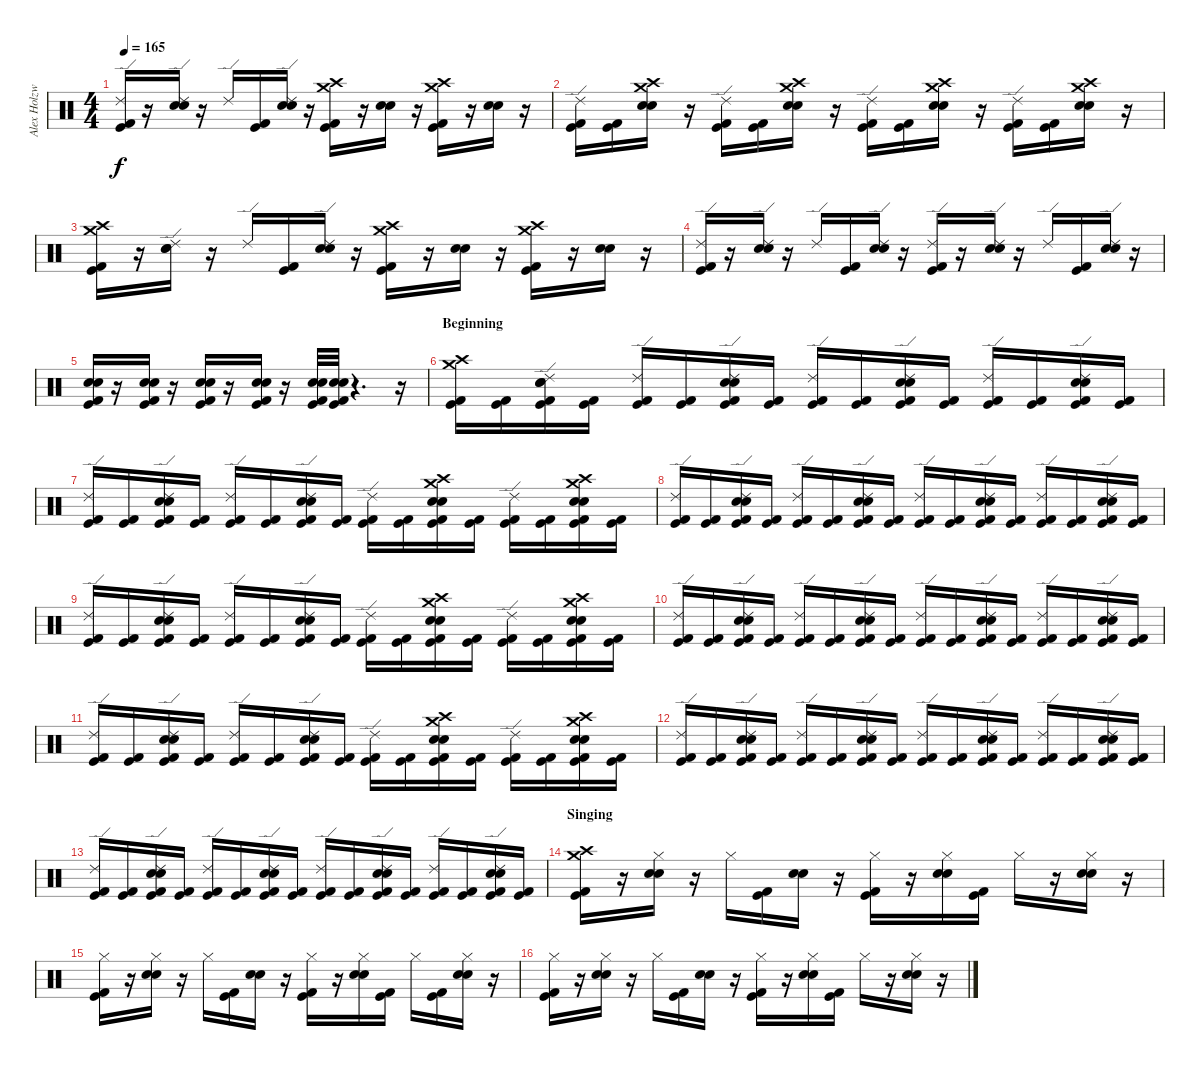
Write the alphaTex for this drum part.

\track ("Alex Holzwarth" "Alex Holzw") {instrument percussion}
\staff {score}
\articulation defaults
\ts (4 4)
\tempo 165
\clef neutral
\ks c
("Ride (edge) 2" "Kick (hit) 2" "Kick (hit)").16{dy f} r.16 ("Ride (edge) 2" "Electric Snare (hit)" "Snare (hit) 2").16 r.16 "Ride (edge) 2".16 ("Kick (hit) 2" "Kick (hit)").16 ("Ride (edge) 2" "Electric Snare (hit)" "Snare (hit) 2").16 r.16 ("Crash high (hit)" "Crash medium (hit)" "Kick (hit) 2" "Kick (hit)").16 r.16 ("Electric Snare (hit)" "Snare (hit) 2").16 r.16 ("Crash high (hit)" "Crash medium (hit)" "Kick (hit)" "Kick (hit) 2").16 r.16 ("Electric Snare (hit)" "Snare (hit) 2").16 r.16 |
("Ride (edge) 2" "Kick (hit) 2" "Kick (hit)").16 ("Kick (hit) 2" "Kick (hit)").16 ("Crash high (hit)" "Crash medium (hit)" "Electric Snare (hit)" "Snare (hit) 2").16 r.16 ("Ride (edge) 2" "Kick (hit) 2" "Kick (hit)").16 ("Kick (hit) 2" "Kick (hit)").16 ("Crash high (hit)" "Crash medium (hit)" "Electric Snare (hit)" "Snare (hit) 2").16 r.16 ("Ride (edge) 2" "Kick (hit) 2" "Kick (hit)").16 ("Kick (hit) 2" "Kick (hit)").16 ("Crash high (hit)" "Crash medium (hit)" "Electric Snare (hit)" "Snare (hit) 2").16 r.16 ("Ride (edge) 2" "Kick (hit) 2" "Kick (hit)").16 ("Kick (hit) 2" "Kick (hit)").16 ("Crash medium (hit)" "Crash high (hit)" "Electric Snare (hit)" "Snare (hit) 2").16 r.16 |
("Crash medium (hit)" "Crash high (hit)" "Kick (hit) 2" "Kick (hit)").16 r.16 ("Ride (edge) 2" "Electric Snare (hit)" "Snare (hit) 2").16 r.16 "Ride (edge) 2".16 ("Kick (hit) 2" "Kick (hit)").16 ("Ride (edge) 2" "Electric Snare (hit)" "Snare (hit) 2").16 r.16 ("Crash high (hit)" "Crash medium (hit)" "Kick (hit) 2" "Kick (hit)").16 r.16 ("Electric Snare (hit)" "Snare (hit) 2").16 r.16 ("Crash high (hit)" "Crash medium (hit)" "Kick (hit) 2" "Kick (hit)").16 r.16 ("Electric Snare (hit)" "Snare (hit) 2").16 r.16 |
("Ride (edge) 2" "Kick (hit) 2" "Kick (hit)").16 r.16 ("Ride (edge) 2" "Electric Snare (hit)" "Snare (hit) 2").16 r.16 "Ride (edge) 2".16 ("Kick (hit)" "Kick (hit) 2").16 ("Ride (edge) 2" "Electric Snare (hit)" "Snare (hit) 2").16 r.16 ("Ride (edge) 2" "Kick (hit) 2" "Kick (hit)").16 r.16 ("Ride (edge) 2" "Electric Snare (hit)" "Snare (hit) 2").16 r.16 "Ride (edge) 2".16 ("Kick (hit)" "Kick (hit) 2").16 ("Ride (edge) 2" "Electric Snare (hit)" "Snare (hit) 2").16 r.16 |
("Electric Snare (hit)" "Snare (hit) 2" "Kick (hit) 2" "Kick (hit)").16 r.16 ("Electric Snare (hit)" "Snare (hit) 2" "Kick (hit) 2" "Kick (hit)").16 r.16 ("Electric Snare (hit)" "Snare (hit) 2" "Kick (hit) 2" "Kick (hit)").16 r.16 ("Electric Snare (hit)" "Snare (hit) 2" "Kick (hit) 2" "Kick (hit)").16 r.16 ("Kick (hit) 2" "Kick (hit)" "Electric Snare (hit)" "Snare (hit) 2").32 ("Kick (hit) 2" "Kick (hit)" "Electric Snare (hit)" "Snare (hit) 2").32 r.4{d} r.16 |
\section ("" "Beginning")
("Crash high (hit)" "Crash medium (hit)" "Kick (hit) 2" "Kick (hit)").16 ("Kick (hit) 2" "Kick (hit)").16 ("Ride (edge) 2" "Electric Snare (hit)" "Snare (hit) 2" "Kick (hit) 2" "Kick (hit)").16 ("Kick (hit) 2" "Kick (hit)").16 ("Ride (edge) 2" "Kick (hit) 2" "Kick (hit)").16 ("Kick (hit) 2" "Kick (hit)").16 ("Ride (edge) 2" "Electric Snare (hit)" "Snare (hit) 2" "Kick (hit) 2" "Kick (hit)").16 ("Kick (hit) 2" "Kick (hit)").16 ("Ride (edge) 2" "Kick (hit) 2" "Kick (hit)").16 ("Kick (hit) 2" "Kick (hit)").16 ("Ride (edge) 2" "Electric Snare (hit)" "Snare (hit) 2" "Kick (hit) 2" "Kick (hit)").16 ("Kick (hit) 2" "Kick (hit)").16 ("Ride (edge) 2" "Kick (hit) 2" "Kick (hit)").16 ("Kick (hit) 2" "Kick (hit)").16 ("Ride (edge) 2" "Electric Snare (hit)" "Snare (hit) 2" "Kick (hit) 2" "Kick (hit)").16 ("Kick (hit) 2" "Kick (hit)").16 |
("Ride (edge) 2" "Kick (hit) 2" "Kick (hit)").16 ("Kick (hit) 2" "Kick (hit)").16 ("Ride (edge) 2" "Electric Snare (hit)" "Snare (hit) 2" "Kick (hit) 2" "Kick (hit)").16 ("Kick (hit) 2" "Kick (hit)").16 ("Ride (edge) 2" "Kick (hit) 2" "Kick (hit)").16 ("Kick (hit) 2" "Kick (hit)").16 ("Ride (edge) 2" "Electric Snare (hit)" "Snare (hit) 2" "Kick (hit) 2" "Kick (hit)").16 ("Kick (hit) 2" "Kick (hit)").16 ("Ride (edge) 2" "Kick (hit) 2" "Kick (hit)").16 ("Kick (hit) 2" "Kick (hit)").16 ("Crash high (hit)" "Crash medium (hit)" "Electric Snare (hit)" "Snare (hit) 2" "Kick (hit) 2" "Kick (hit)").16 ("Kick (hit) 2" "Kick (hit)").16 ("Ride (edge) 2" "Kick (hit) 2" "Kick (hit)").16 ("Kick (hit) 2" "Kick (hit)").16 ("Crash high (hit)" "Crash medium (hit)" "Electric Snare (hit)" "Snare (hit) 2" "Kick (hit) 2" "Kick (hit)").16 ("Kick (hit) 2" "Kick (hit)").16 |
("Ride (edge) 2" "Kick (hit) 2" "Kick (hit)").16 ("Kick (hit) 2" "Kick (hit)").16 ("Ride (edge) 2" "Electric Snare (hit)" "Snare (hit) 2" "Kick (hit) 2" "Kick (hit)").16 ("Kick (hit) 2" "Kick (hit)").16 ("Ride (edge) 2" "Kick (hit) 2" "Kick (hit)").16 ("Kick (hit) 2" "Kick (hit)").16 ("Ride (edge) 2" "Electric Snare (hit)" "Snare (hit) 2" "Kick (hit) 2" "Kick (hit)").16 ("Kick (hit) 2" "Kick (hit)").16 ("Ride (edge) 2" "Kick (hit) 2" "Kick (hit)").16 ("Kick (hit) 2" "Kick (hit)").16 ("Ride (edge) 2" "Electric Snare (hit)" "Snare (hit) 2" "Kick (hit) 2" "Kick (hit)").16 ("Kick (hit) 2" "Kick (hit)").16 ("Ride (edge) 2" "Kick (hit) 2" "Kick (hit)").16 ("Kick (hit) 2" "Kick (hit)").16 ("Ride (edge) 2" "Electric Snare (hit)" "Snare (hit) 2" "Kick (hit) 2" "Kick (hit)").16 ("Kick (hit) 2" "Kick (hit)").16 |
("Ride (edge) 2" "Kick (hit) 2" "Kick (hit)").16 ("Kick (hit) 2" "Kick (hit)").16 ("Ride (edge) 2" "Electric Snare (hit)" "Snare (hit) 2" "Kick (hit) 2" "Kick (hit)").16 ("Kick (hit) 2" "Kick (hit)").16 ("Ride (edge) 2" "Kick (hit) 2" "Kick (hit)").16 ("Kick (hit) 2" "Kick (hit)").16 ("Ride (edge) 2" "Electric Snare (hit)" "Snare (hit) 2" "Kick (hit) 2" "Kick (hit)").16 ("Kick (hit) 2" "Kick (hit)").16 ("Ride (edge) 2" "Kick (hit) 2" "Kick (hit)").16 ("Kick (hit) 2" "Kick (hit)").16 ("Crash high (hit)" "Crash medium (hit)" "Electric Snare (hit)" "Snare (hit) 2" "Kick (hit) 2" "Kick (hit)").16 ("Kick (hit) 2" "Kick (hit)").16 ("Ride (edge) 2" "Kick (hit) 2" "Kick (hit)").16 ("Kick (hit) 2" "Kick (hit)").16 ("Crash high (hit)" "Crash medium (hit)" "Electric Snare (hit)" "Snare (hit) 2" "Kick (hit) 2" "Kick (hit)").16 ("Kick (hit) 2" "Kick (hit)").16 |
("Ride (edge) 2" "Kick (hit) 2" "Kick (hit)").16 ("Kick (hit) 2" "Kick (hit)").16 ("Ride (edge) 2" "Electric Snare (hit)" "Snare (hit) 2" "Kick (hit) 2" "Kick (hit)").16 ("Kick (hit) 2" "Kick (hit)").16 ("Ride (edge) 2" "Kick (hit) 2" "Kick (hit)").16 ("Kick (hit) 2" "Kick (hit)").16 ("Ride (edge) 2" "Electric Snare (hit)" "Snare (hit) 2" "Kick (hit) 2" "Kick (hit)").16 ("Kick (hit) 2" "Kick (hit)").16 ("Ride (edge) 2" "Kick (hit) 2" "Kick (hit)").16 ("Kick (hit) 2" "Kick (hit)").16 ("Ride (edge) 2" "Electric Snare (hit)" "Snare (hit) 2" "Kick (hit) 2" "Kick (hit)").16 ("Kick (hit) 2" "Kick (hit)").16 ("Ride (edge) 2" "Kick (hit) 2" "Kick (hit)").16 ("Kick (hit) 2" "Kick (hit)").16 ("Ride (edge) 2" "Electric Snare (hit)" "Snare (hit) 2" "Kick (hit) 2" "Kick (hit)").16 ("Kick (hit) 2" "Kick (hit)").16 |
("Ride (edge) 2" "Kick (hit) 2" "Kick (hit)").16 ("Kick (hit) 2" "Kick (hit)").16 ("Ride (edge) 2" "Electric Snare (hit)" "Snare (hit) 2" "Kick (hit) 2" "Kick (hit)").16 ("Kick (hit) 2" "Kick (hit)").16 ("Ride (edge) 2" "Kick (hit) 2" "Kick (hit)").16 ("Kick (hit) 2" "Kick (hit)").16 ("Ride (edge) 2" "Electric Snare (hit)" "Snare (hit) 2" "Kick (hit) 2" "Kick (hit)").16 ("Kick (hit) 2" "Kick (hit)").16 ("Ride (edge) 2" "Kick (hit) 2" "Kick (hit)").16 ("Kick (hit) 2" "Kick (hit)").16 ("Crash high (hit)" "Crash medium (hit)" "Electric Snare (hit)" "Snare (hit) 2" "Kick (hit) 2" "Kick (hit)").16 ("Kick (hit) 2" "Kick (hit)").16 ("Ride (edge) 2" "Kick (hit) 2" "Kick (hit)").16 ("Kick (hit) 2" "Kick (hit)").16 ("Crash high (hit)" "Crash medium (hit)" "Electric Snare (hit)" "Snare (hit) 2" "Kick (hit) 2" "Kick (hit)").16 ("Kick (hit) 2" "Kick (hit)").16 |
("Ride (edge) 2" "Kick (hit) 2" "Kick (hit)").16 ("Kick (hit) 2" "Kick (hit)").16 ("Ride (edge) 2" "Electric Snare (hit)" "Snare (hit) 2" "Kick (hit) 2" "Kick (hit)").16 ("Kick (hit) 2" "Kick (hit)").16 ("Ride (edge) 2" "Kick (hit) 2" "Kick (hit)").16 ("Kick (hit) 2" "Kick (hit)").16 ("Ride (edge) 2" "Electric Snare (hit)" "Snare (hit) 2" "Kick (hit) 2" "Kick (hit)").16 ("Kick (hit) 2" "Kick (hit)").16 ("Ride (edge) 2" "Kick (hit) 2" "Kick (hit)").16 ("Kick (hit) 2" "Kick (hit)").16 ("Ride (edge) 2" "Electric Snare (hit)" "Snare (hit) 2" "Kick (hit) 2" "Kick (hit)").16 ("Kick (hit) 2" "Kick (hit)").16 ("Ride (edge) 2" "Kick (hit) 2" "Kick (hit)").16 ("Kick (hit) 2" "Kick (hit)").16 ("Ride (edge) 2" "Electric Snare (hit)" "Snare (hit) 2" "Kick (hit) 2" "Kick (hit)").16 ("Kick (hit) 2" "Kick (hit)").16 |
("Ride (edge) 2" "Kick (hit) 2" "Kick (hit)").16 ("Kick (hit) 2" "Kick (hit)").16 ("Ride (edge) 2" "Electric Snare (hit)" "Snare (hit) 2" "Kick (hit) 2" "Kick (hit)").16 ("Kick (hit) 2" "Kick (hit)").16 ("Ride (edge) 2" "Kick (hit) 2" "Kick (hit)").16 ("Kick (hit) 2" "Kick (hit)").16 ("Ride (edge) 2" "Electric Snare (hit)" "Snare (hit) 2" "Kick (hit) 2" "Kick (hit)").16 ("Kick (hit) 2" "Kick (hit)").16 ("Ride (edge) 2" "Kick (hit) 2" "Kick (hit)").16 ("Kick (hit) 2" "Kick (hit)").16 ("Ride (edge) 2" "Electric Snare (hit)" "Snare (hit) 2" "Kick (hit) 2" "Kick (hit)").16 ("Kick (hit) 2" "Kick (hit)").16 ("Ride (edge) 2" "Kick (hit) 2" "Kick (hit)").16 ("Kick (hit) 2" "Kick (hit)").16 ("Ride (edge) 2" "Electric Snare (hit)" "Snare (hit) 2" "Kick (hit) 2" "Kick (hit)").16 ("Kick (hit) 2" "Kick (hit)").16 |
\section ("" "Singing")
("Crash high (hit)" "Crash medium (hit)" "Kick (hit) 2" "Kick (hit)").16 r.16 ("Hi-Hat (closed)" "Electric Snare (hit)" "Snare (hit) 2").16 r.16 "Hi-Hat (closed)".16 ("Kick (hit) 2" "Kick (hit)").16 ("Electric Snare (hit)" "Snare (hit) 2").16 r.16 ("Hi-Hat (closed)" "Kick (hit) 2" "Kick (hit)").16 r.16 ("Hi-Hat (closed)" "Electric Snare (hit)" "Snare (hit) 2").16 ("Kick (hit) 2" "Kick (hit)").16 "Hi-Hat (closed)".16 r.16 ("Hi-Hat (closed)" "Electric Snare (hit)" "Snare (hit) 2").16 r.16 |
("Hi-Hat (closed)" "Kick (hit) 2" "Kick (hit)").16 r.16 ("Hi-Hat (closed)" "Electric Snare (hit)" "Snare (hit) 2").16 r.16 "Hi-Hat (closed)".16 ("Kick (hit) 2" "Kick (hit)").16 ("Electric Snare (hit)" "Snare (hit) 2").16 r.16 ("Hi-Hat (closed)" "Kick (hit) 2" "Kick (hit)").16 r.16 ("Hi-Hat (closed)" "Electric Snare (hit)" "Snare (hit) 2").16 ("Kick (hit) 2" "Kick (hit)").16 "Hi-Hat (closed)".16 ("Kick (hit) 2" "Kick (hit)").16 ("Hi-Hat (closed)" "Electric Snare (hit)" "Snare (hit) 2").16 r.16 |
("Hi-Hat (closed)" "Kick (hit) 2" "Kick (hit)").16 r.16 ("Hi-Hat (closed)" "Electric Snare (hit)" "Snare (hit) 2").16 r.16 "Hi-Hat (closed)".16 ("Kick (hit) 2" "Kick (hit)").16 ("Electric Snare (hit)" "Snare (hit) 2").16 r.16 ("Hi-Hat (closed)" "Kick (hit) 2" "Kick (hit)").16 r.16 ("Hi-Hat (closed)" "Electric Snare (hit)" "Snare (hit) 2").16 ("Kick (hit) 2" "Kick (hit)").16 "Hi-Hat (closed)".16 r.16 ("Hi-Hat (closed)" "Electric Snare (hit)" "Snare (hit) 2").16 r.16
